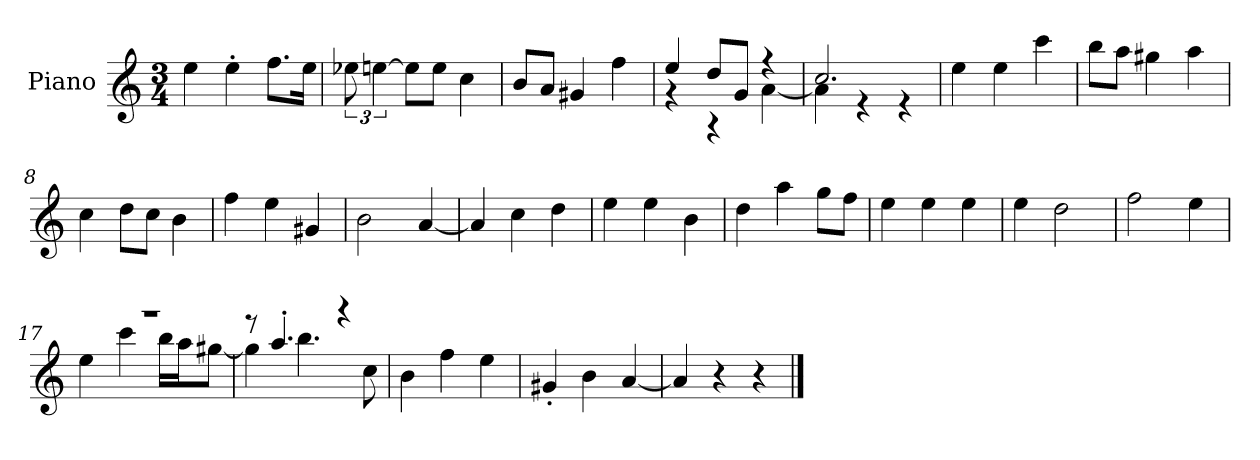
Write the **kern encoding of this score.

**kern
*part1
*staff1
*I"Piano
*I'P-no
*clefG2
*k[]
*M3/4
*MM178
=1
4ee\
4ee'\
8.ff\L
16ee\Jk
=2
12ee-X\
[6een\
8ee\L]
8ee\J
4cc\
=3
8b/L
8a/J
4g#X/
4ff\
=4
*^
4ee/	4r
8dd/L	4r
8g/J	.
4r	[4a\
=5	=5
2.cc/	4a\]
.	4r
.	4r
*v	*v
=6
4ee\
4ee\
4ccc\
=7
8bb\L
8aa\J
4gg#X\
4aa\
=8
4cc\
8dd\L
8cc\J
4b\
!!LO:LB:g=z
=9
4ff\
4ee\
4g#X/
=10
2b\
[4a/
=11
4a/]
4cc\
4dd\
=12
4ee\
4ee\
4b\
=13
4dd\
4aa\
8gg\L
8ff\J
=14
4ee\
4ee\
4ee\
=15
4ee\
2dd\
=16
2ff\
4ee\
=17
*^
2.r	4ee\
.	4ccc\
.	16bb\LL
.	16aa\J
.	[8gg#X\J
=18	=18
8r	4gg#\]
4.aa'/	.
.	4.bb\
4r	.
.	8cc\
*v	*v
!!LO:LB:g=z
=19
4b\
4ff\
4ee\
=20
4g#X'/
4b\
[4a/
=21
4a/]
4r
4r
==
*-
